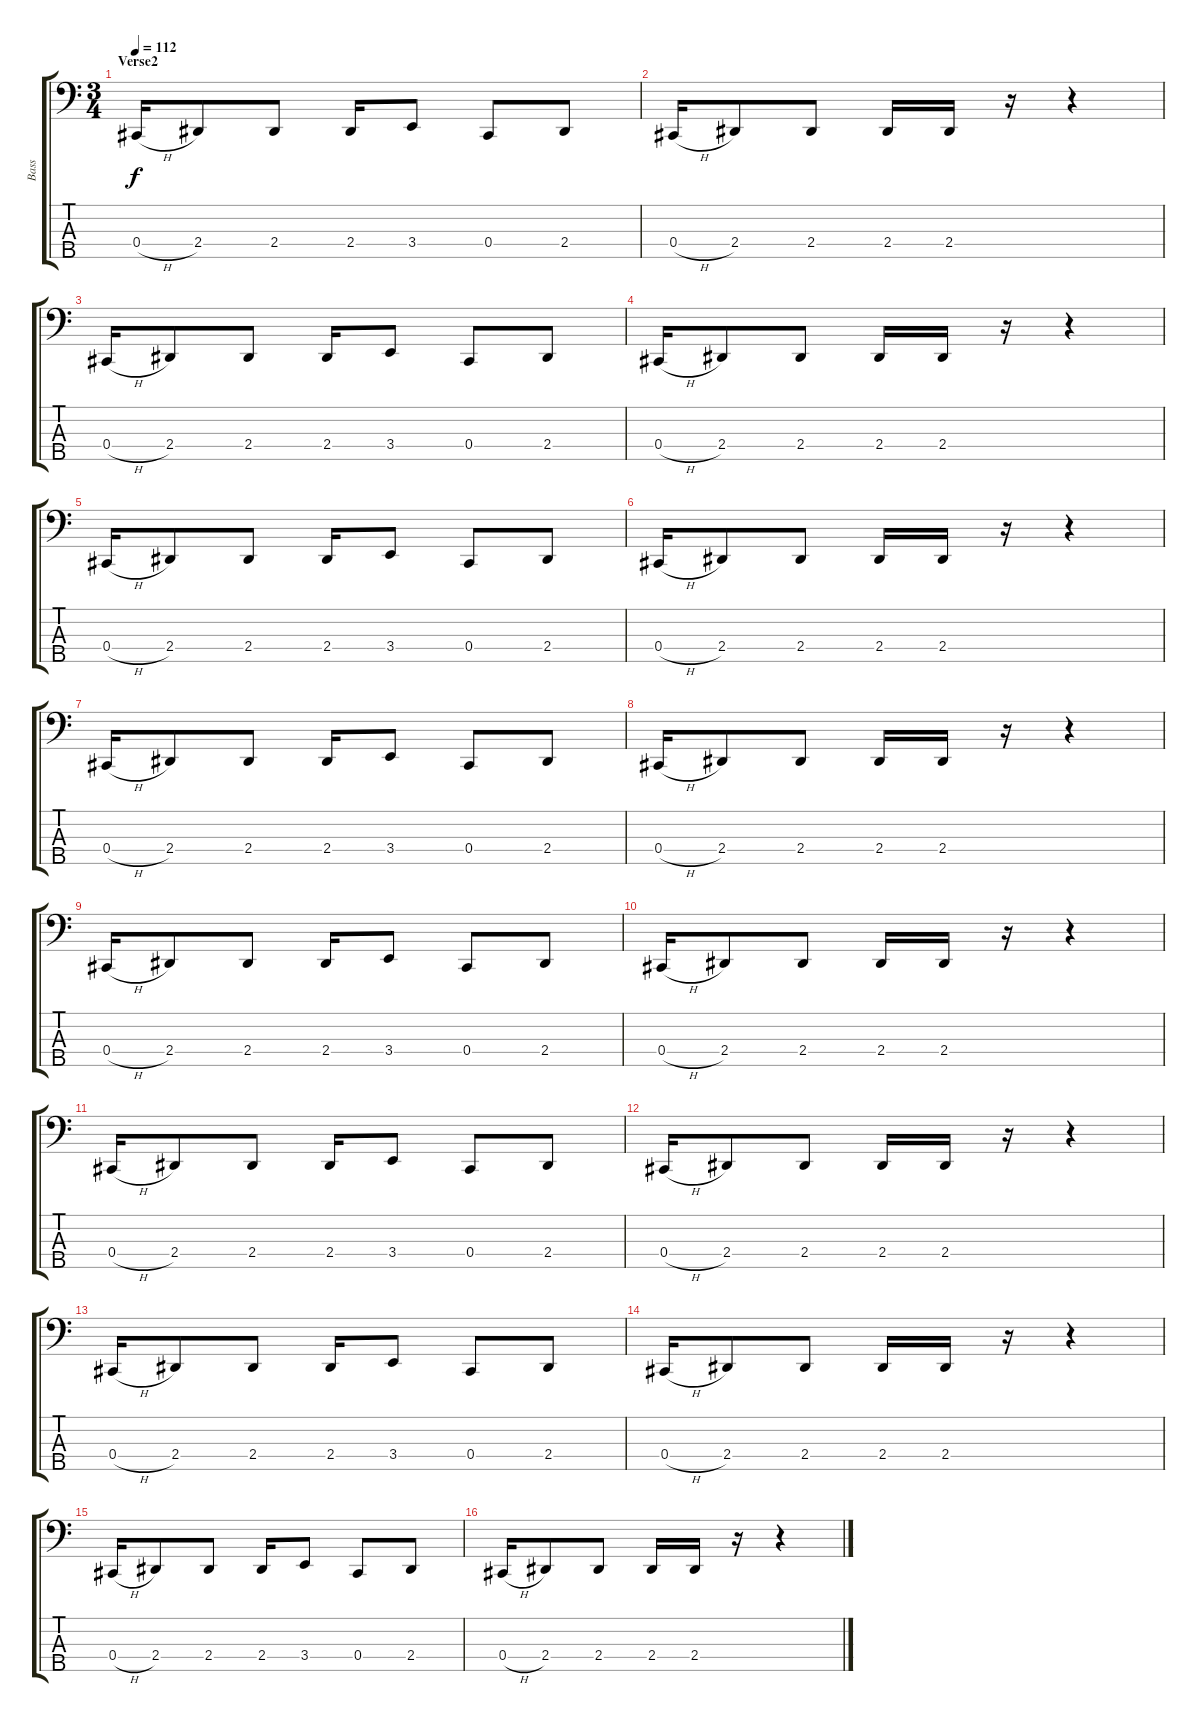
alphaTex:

\track ("Bass" "Bass") {instrument electricbassfinger}
\staff {score tabs}
\tuning (E2 B1 Gb1 Db1 Bb0) {hide}
\ts (3 4)
\section ("" "Verse2")
\tempo 112
\clef f4
\ks c
0.4{h}.16{dy f} 2.4.8 2.4.8 2.4.16 3.4.8 0.4.8 2.4.8 |
0.4{h}.16 2.4.8 2.4.8 2.4.16 2.4.16 r.16 r.4 |
0.4{h}.16 2.4.8 2.4.8 2.4.16 3.4.8 0.4.8 2.4.8 |
0.4{h}.16 2.4.8 2.4.8 2.4.16 2.4.16 r.16 r.4 |
0.4{h}.16 2.4.8 2.4.8 2.4.16 3.4.8 0.4.8 2.4.8 |
0.4{h}.16 2.4.8 2.4.8 2.4.16 2.4.16 r.16 r.4 |
0.4{h}.16 2.4.8 2.4.8 2.4.16 3.4.8 0.4.8 2.4.8 |
0.4{h}.16 2.4.8 2.4.8 2.4.16 2.4.16 r.16 r.4 |
0.4{h}.16 2.4.8 2.4.8 2.4.16 3.4.8 0.4.8 2.4.8 |
0.4{h}.16 2.4.8 2.4.8 2.4.16 2.4.16 r.16 r.4 |
0.4{h}.16 2.4.8 2.4.8 2.4.16 3.4.8 0.4.8 2.4.8 |
0.4{h}.16 2.4.8 2.4.8 2.4.16 2.4.16 r.16 r.4 |
0.4{h}.16 2.4.8 2.4.8 2.4.16 3.4.8 0.4.8 2.4.8 |
0.4{h}.16 2.4.8 2.4.8 2.4.16 2.4.16 r.16 r.4 |
0.4{h}.16 2.4.8 2.4.8 2.4.16 3.4.8 0.4.8 2.4.8 |
0.4{h}.16 2.4.8 2.4.8 2.4.16 2.4.16 r.16 r.4
